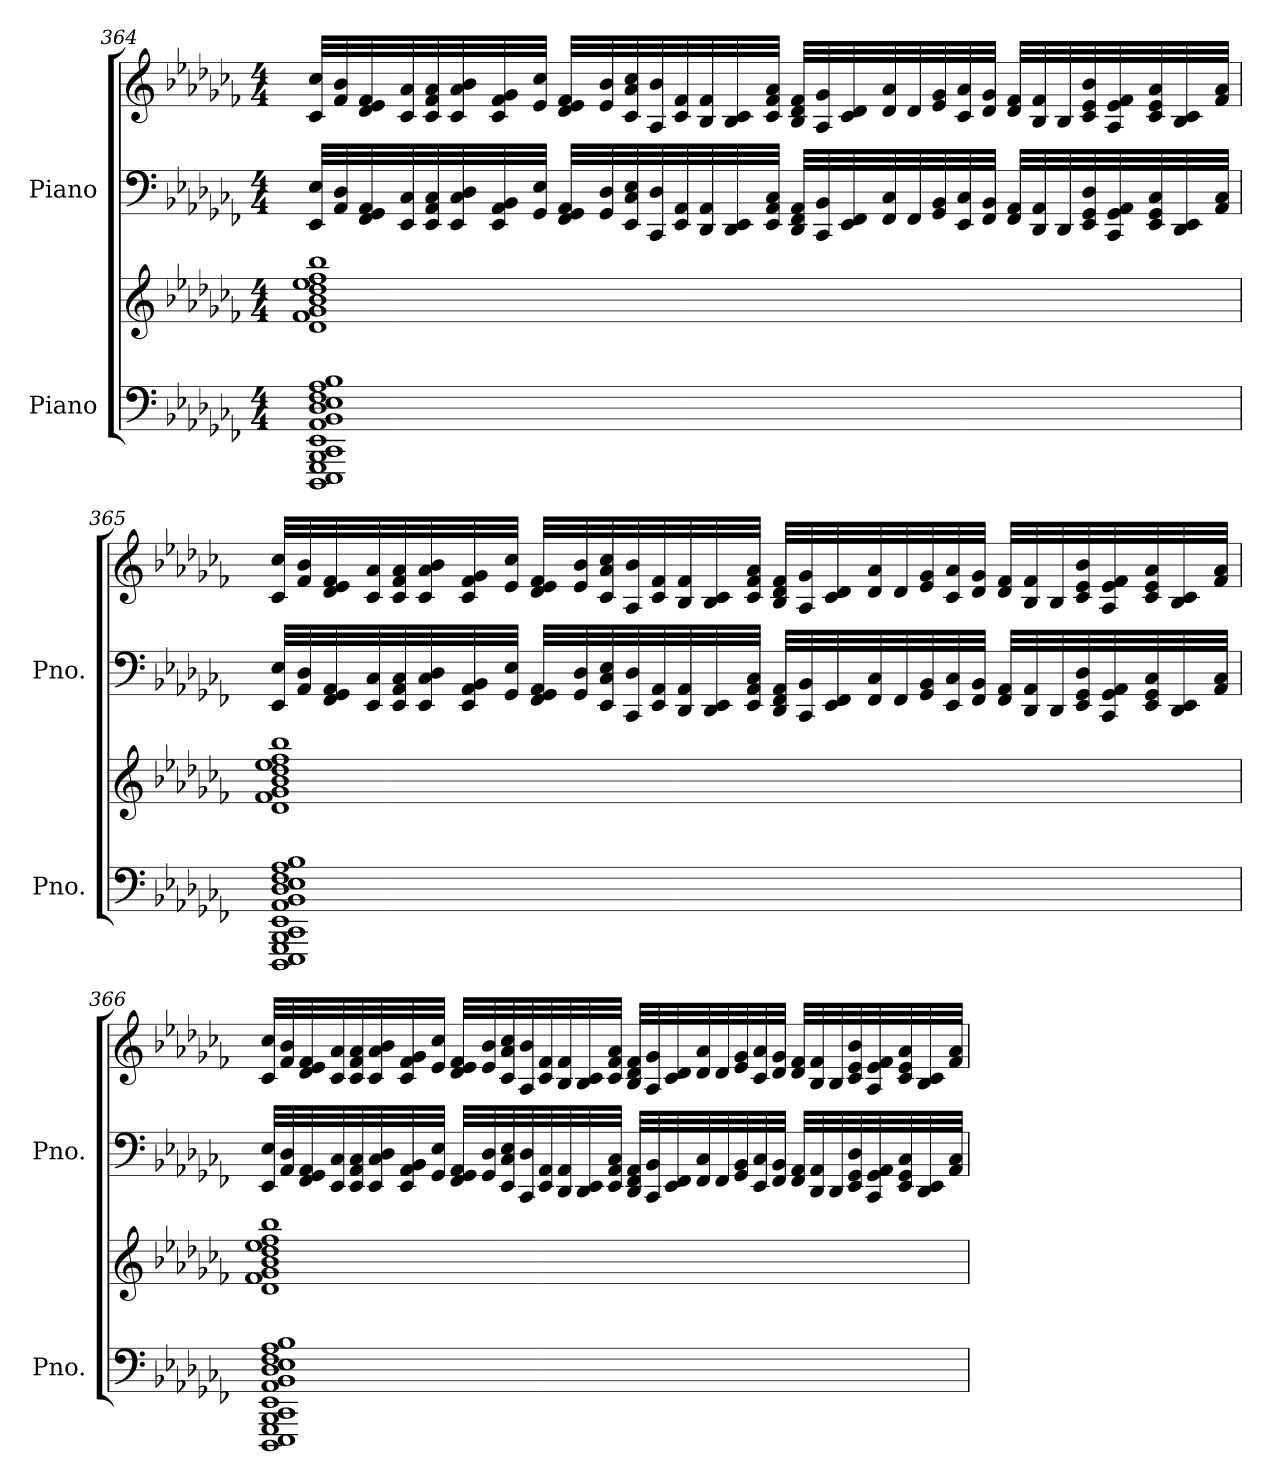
**kern	**kern	**kern	**kern
*part2	*part2	*part1	*part1
*staff4	*staff3	*staff2	*staff1
*I"Piano	*	*I"Piano	*
*I'Pno.	*	*I'Pno.	*
!!LO:LB:g=z
*clefF4	*clefG2	*clefF4	*clefG2
*ITrd14c24	*ITrd14c24	*ITrd-21c-36	*ITrd-21c-36
*k[b-e-a-d-g-c-f-]	*k[b-e-a-d-g-c-f-]	*k[b-e-a-d-g-c-f-]	*k[b-e-a-d-g-c-f-]
*M4/4	*M4/4	*M4/4	*M4/4
=364	=364	=364	=364
1DDDDD- 1EEEEE- 1GGGGG- 1BBBBB- 1CCCC- 1EEEE- 1AAAA- 1BBBB- 1DDD- 1EEE- 1FFF- 1AAA- 1BBB-	1DD- 1FF- 1GG- 1BB- 1D- 1E- 1F- 1B-	32ee-/ 32eee-/LLL	32cccc-/ 32ccccc-/LLL
.	.	32aa-/ 32ddd-/	32ffff-/ 32bbbb-/
.	.	32ff-/ 32gg-/ 32aa-/	32dddd-/ 32eeee-/ 32ffff-/
.	.	32ee-/ 32ccc-/	32cccc-/ 32aaaa-/
.	.	32ee-/ 32aa-/ 32ccc-/	32cccc-/ 32ffff-/ 32aaaa-/
.	.	32ee-/ 32ccc-/ 32ddd-/	32cccc-/ 32aaaa-/ 32bbbb-/
.	.	32ee-/ 32aa-/ 32bb-/	32cccc-/ 32ffff-/ 32gggg-/
.	.	32gg-/ 32eee-/JJJ	32eeee-/ 32ccccc-/JJJ
.	.	32ff-/ 32gg-/ 32aa-/LLL	32dddd-/ 32eeee-/ 32ffff-/LLL
.	.	32gg-/ 32ddd-/	32eeee-/ 32bbbb-/
.	.	32ee-/ 32ccc-/ 32eee-/	32cccc-/ 32aaaa-/ 32ccccc-/
.	.	32cc-/ 32ddd-/	32aaa-/ 32bbbb-/
.	.	32ee-/ 32aa-/	32cccc-/ 32ffff-/
.	.	32dd-/ 32aa-/	32bbb-/ 32ffff-/
.	.	32dd-/ 32ee-/	32bbb-/ 32cccc-/
.	.	32ee-/ 32aa-/ 32ccc-/JJJ	32cccc-/ 32ffff-/ 32aaaa-/JJJ
.	.	32dd-/ 32ff-/ 32aa-/LLL	32bbb-/ 32dddd-/ 32ffff-/LLL
.	.	32cc-/ 32bb-/	32aaa-/ 32gggg-/
.	.	32ee-/ 32ff-/	32cccc-/ 32dddd-/
.	.	32ff-/ 32ccc-/	32dddd-/ 32aaaa-/
.	.	32ff-/	32dddd-/
.	.	32gg-/ 32bb-/	32eeee-/ 32gggg-/
.	.	32ee-/ 32ccc-/	32cccc-/ 32aaaa-/
.	.	32ff-/ 32bb-/JJJ	32dddd-/ 32gggg-/JJJ
.	.	32ff-/ 32aa-/LLL	32dddd-/ 32ffff-/LLL
.	.	32dd-/ 32aa-/	32bbb-/ 32ffff-/
.	.	32dd-/	32bbb-/
.	.	32ee-/ 32gg-/ 32ddd-/	32cccc-/ 32eeee-/ 32bbbb-/
.	.	32cc-/ 32gg-/ 32aa-/	32aaa-/ 32eeee-/ 32ffff-/
.	.	32ee-/ 32gg-/ 32ccc-/	32cccc-/ 32eeee-/ 32aaaa-/
.	.	32dd-/ 32ee-/	32bbb-/ 32cccc-/
.	.	32aa-/ 32ccc-/JJJ	32ffff-/ 32aaaa-/JJJ
!!LO:LB:g=z
=365	=365	=365	=365
1DDDDD- 1EEEEE- 1GGGGG- 1BBBBB- 1CCCC- 1EEEE- 1AAAA- 1BBBB- 1DDD- 1EEE- 1FFF- 1AAA- 1BBB-	1DD- 1FF- 1GG- 1BB- 1D- 1E- 1F- 1B-	32ee-/ 32eee-/LLL	32cccc-/ 32ccccc-/LLL
.	.	32aa-/ 32ddd-/	32ffff-/ 32bbbb-/
.	.	32ff-/ 32gg-/ 32aa-/	32dddd-/ 32eeee-/ 32ffff-/
.	.	32ee-/ 32ccc-/	32cccc-/ 32aaaa-/
.	.	32ee-/ 32aa-/ 32ccc-/	32cccc-/ 32ffff-/ 32aaaa-/
.	.	32ee-/ 32ccc-/ 32ddd-/	32cccc-/ 32aaaa-/ 32bbbb-/
.	.	32ee-/ 32aa-/ 32bb-/	32cccc-/ 32ffff-/ 32gggg-/
.	.	32gg-/ 32eee-/JJJ	32eeee-/ 32ccccc-/JJJ
.	.	32ff-/ 32gg-/ 32aa-/LLL	32dddd-/ 32eeee-/ 32ffff-/LLL
.	.	32gg-/ 32ddd-/	32eeee-/ 32bbbb-/
.	.	32ee-/ 32ccc-/ 32eee-/	32cccc-/ 32aaaa-/ 32ccccc-/
.	.	32cc-/ 32ddd-/	32aaa-/ 32bbbb-/
.	.	32ee-/ 32aa-/	32cccc-/ 32ffff-/
.	.	32dd-/ 32aa-/	32bbb-/ 32ffff-/
.	.	32dd-/ 32ee-/	32bbb-/ 32cccc-/
.	.	32ee-/ 32aa-/ 32ccc-/JJJ	32cccc-/ 32ffff-/ 32aaaa-/JJJ
.	.	32dd-/ 32ff-/ 32aa-/LLL	32bbb-/ 32dddd-/ 32ffff-/LLL
.	.	32cc-/ 32bb-/	32aaa-/ 32gggg-/
.	.	32ee-/ 32ff-/	32cccc-/ 32dddd-/
.	.	32ff-/ 32ccc-/	32dddd-/ 32aaaa-/
.	.	32ff-/	32dddd-/
.	.	32gg-/ 32bb-/	32eeee-/ 32gggg-/
.	.	32ee-/ 32ccc-/	32cccc-/ 32aaaa-/
.	.	32ff-/ 32bb-/JJJ	32dddd-/ 32gggg-/JJJ
.	.	32ff-/ 32aa-/LLL	32dddd-/ 32ffff-/LLL
.	.	32dd-/ 32aa-/	32bbb-/ 32ffff-/
.	.	32dd-/	32bbb-/
.	.	32ee-/ 32gg-/ 32ddd-/	32cccc-/ 32eeee-/ 32bbbb-/
.	.	32cc-/ 32gg-/ 32aa-/	32aaa-/ 32eeee-/ 32ffff-/
.	.	32ee-/ 32gg-/ 32ccc-/	32cccc-/ 32eeee-/ 32aaaa-/
.	.	32dd-/ 32ee-/	32bbb-/ 32cccc-/
.	.	32aa-/ 32ccc-/JJJ	32ffff-/ 32aaaa-/JJJ
!!LO:PB:g=z
=366	=366	=366	=366
1DDDDD- 1EEEEE- 1GGGGG- 1BBBBB- 1CCCC- 1EEEE- 1AAAA- 1BBBB- 1DDD- 1EEE- 1FFF- 1AAA- 1BBB-	1DD- 1FF- 1GG- 1BB- 1D- 1E- 1F- 1B-	32ee-/ 32eee-/LLL	32cccc-/ 32ccccc-/LLL
.	.	32aa-/ 32ddd-/	32ffff-/ 32bbbb-/
.	.	32ff-/ 32gg-/ 32aa-/	32dddd-/ 32eeee-/ 32ffff-/
.	.	32ee-/ 32ccc-/	32cccc-/ 32aaaa-/
.	.	32ee-/ 32aa-/ 32ccc-/	32cccc-/ 32ffff-/ 32aaaa-/
.	.	32ee-/ 32ccc-/ 32ddd-/	32cccc-/ 32aaaa-/ 32bbbb-/
.	.	32ee-/ 32aa-/ 32bb-/	32cccc-/ 32ffff-/ 32gggg-/
.	.	32gg-/ 32eee-/JJJ	32eeee-/ 32ccccc-/JJJ
.	.	32ff-/ 32gg-/ 32aa-/LLL	32dddd-/ 32eeee-/ 32ffff-/LLL
.	.	32gg-/ 32ddd-/	32eeee-/ 32bbbb-/
.	.	32ee-/ 32ccc-/ 32eee-/	32cccc-/ 32aaaa-/ 32ccccc-/
.	.	32cc-/ 32ddd-/	32aaa-/ 32bbbb-/
.	.	32ee-/ 32aa-/	32cccc-/ 32ffff-/
.	.	32dd-/ 32aa-/	32bbb-/ 32ffff-/
.	.	32dd-/ 32ee-/	32bbb-/ 32cccc-/
.	.	32ee-/ 32aa-/ 32ccc-/JJJ	32cccc-/ 32ffff-/ 32aaaa-/JJJ
.	.	32dd-/ 32ff-/ 32aa-/LLL	32bbb-/ 32dddd-/ 32ffff-/LLL
.	.	32cc-/ 32bb-/	32aaa-/ 32gggg-/
.	.	32ee-/ 32ff-/	32cccc-/ 32dddd-/
.	.	32ff-/ 32ccc-/	32dddd-/ 32aaaa-/
.	.	32ff-/	32dddd-/
.	.	32gg-/ 32bb-/	32eeee-/ 32gggg-/
.	.	32ee-/ 32ccc-/	32cccc-/ 32aaaa-/
.	.	32ff-/ 32bb-/JJJ	32dddd-/ 32gggg-/JJJ
.	.	32ff-/ 32aa-/LLL	32dddd-/ 32ffff-/LLL
.	.	32dd-/ 32aa-/	32bbb-/ 32ffff-/
.	.	32dd-/	32bbb-/
.	.	32ee-/ 32gg-/ 32ddd-/	32cccc-/ 32eeee-/ 32bbbb-/
.	.	32cc-/ 32gg-/ 32aa-/	32aaa-/ 32eeee-/ 32ffff-/
.	.	32ee-/ 32gg-/ 32ccc-/	32cccc-/ 32eeee-/ 32aaaa-/
.	.	32dd-/ 32ee-/	32bbb-/ 32cccc-/
.	.	32aa-/ 32ccc-/JJJ	32ffff-/ 32aaaa-/JJJ
=	=	=	=
*-	*-	*-	*-
